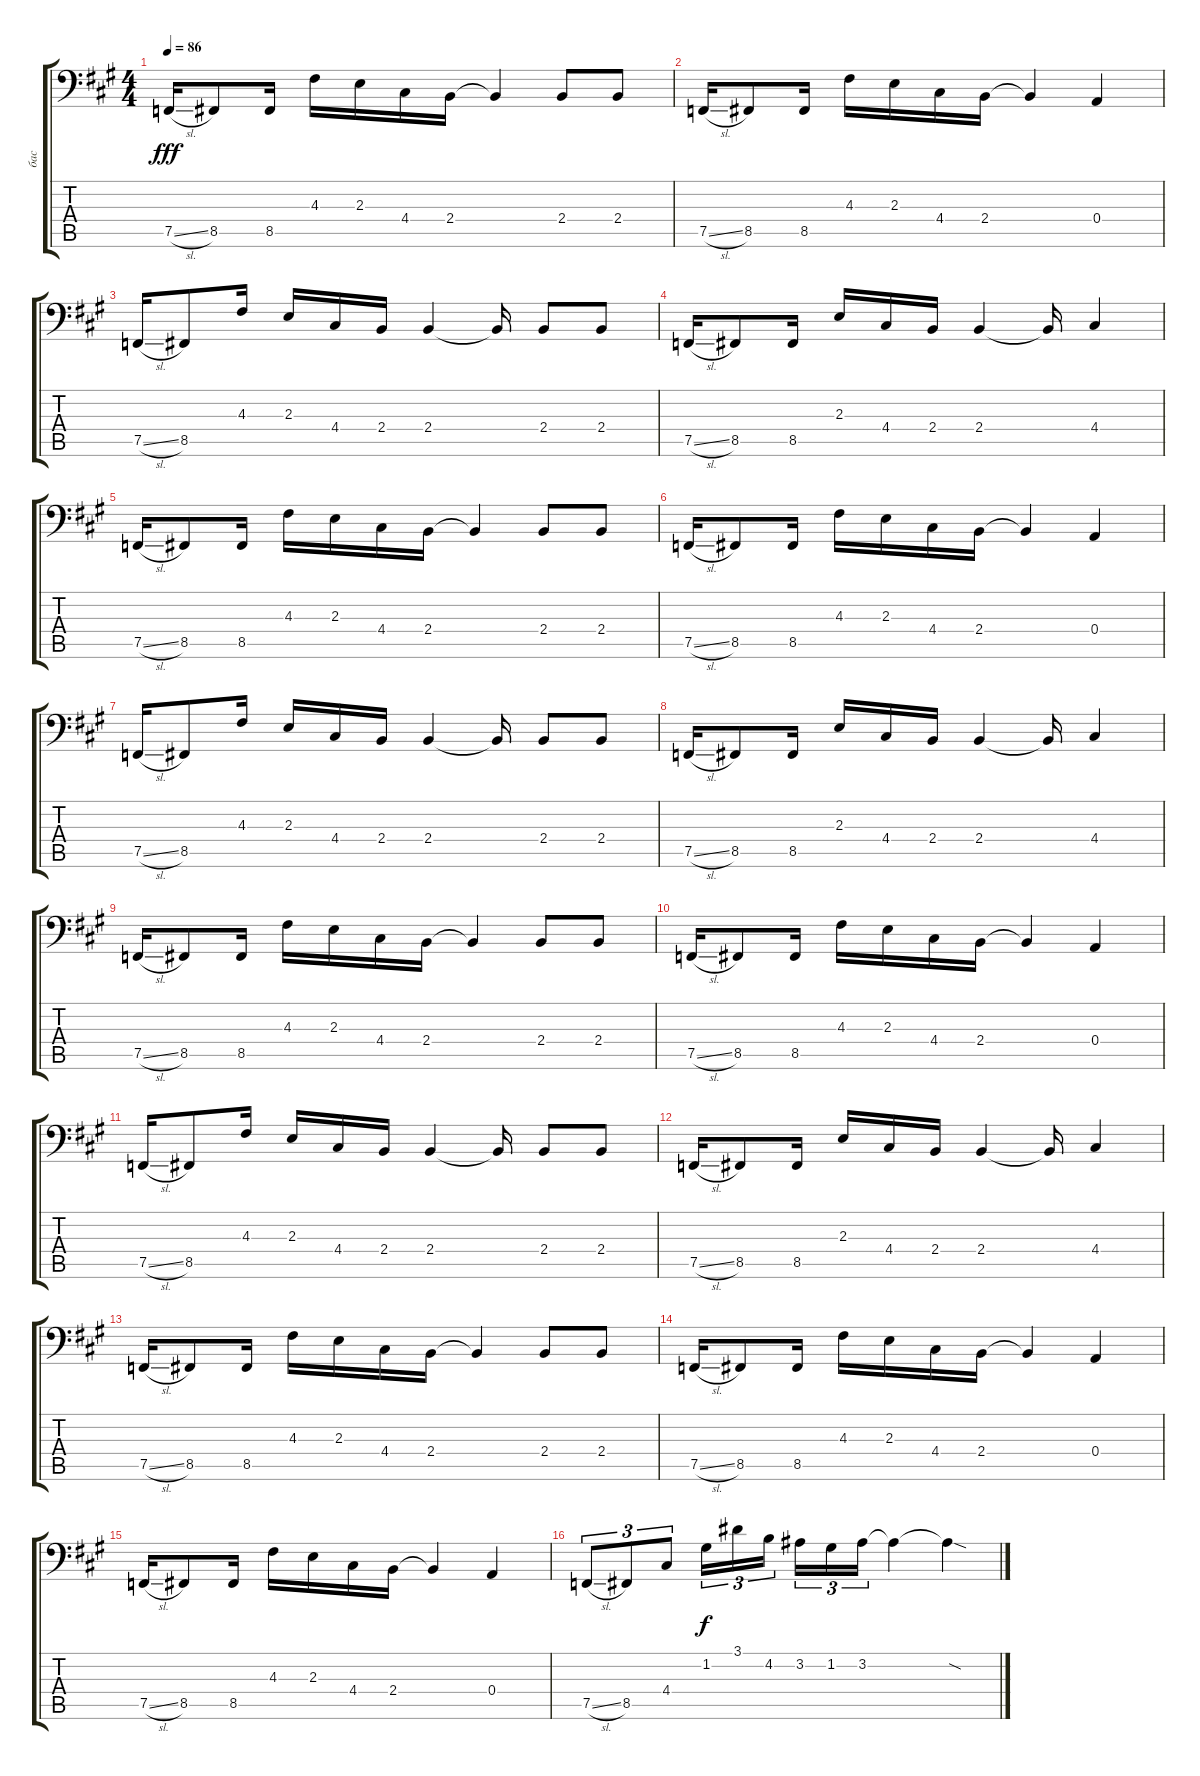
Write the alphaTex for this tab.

\track ("бас" "бас") {instrument electricbassfinger}
\staff {score tabs}
\tuning (C3 G2 D2 A1 Bb0 C0) {hide}
\ts (4 4)
\tempo 86
\clef f4
\ks f#minor
7.5{sl}.16{dy fff} 8.5.8 8.5.16 4.3.16 2.3.16 4.4.16 2.4.16 2.4{t}.4 2.4.8 2.4.8 |
7.5{sl}.16 8.5.8 8.5.16 4.3.16 2.3.16 4.4.16 2.4.16 2.4{t}.4 0.4.4 |
7.5{sl}.16 8.5.8 4.3.16 2.3.16 4.4.16 2.4.16 2.4.4 2.4{t}.16 2.4.8 2.4.8 |
7.5{sl}.16 8.5.8 8.5.16 2.3.16 4.4.16 2.4.16 2.4.4 2.4{t}.16 4.4.4 |
7.5{sl}.16 8.5.8 8.5.16 4.3.16 2.3.16 4.4.16 2.4.16 2.4{t}.4 2.4.8 2.4.8 |
7.5{sl}.16 8.5.8 8.5.16 4.3.16 2.3.16 4.4.16 2.4.16 2.4{t}.4 0.4.4 |
7.5{sl}.16 8.5.8 4.3.16 2.3.16 4.4.16 2.4.16 2.4.4 2.4{t}.16 2.4.8 2.4.8 |
7.5{sl}.16 8.5.8 8.5.16 2.3.16 4.4.16 2.4.16 2.4.4 2.4{t}.16 4.4.4 |
7.5{sl}.16 8.5.8 8.5.16 4.3.16 2.3.16 4.4.16 2.4.16 2.4{t}.4 2.4.8 2.4.8 |
7.5{sl}.16 8.5.8 8.5.16 4.3.16 2.3.16 4.4.16 2.4.16 2.4{t}.4 0.4.4 |
7.5{sl}.16 8.5.8 4.3.16 2.3.16 4.4.16 2.4.16 2.4.4 2.4{t}.16 2.4.8 2.4.8 |
7.5{sl}.16 8.5.8 8.5.16 2.3.16 4.4.16 2.4.16 2.4.4 2.4{t}.16 4.4.4 |
7.5{sl}.16 8.5.8 8.5.16 4.3.16 2.3.16 4.4.16 2.4.16 2.4{t}.4 2.4.8 2.4.8 |
7.5{sl}.16 8.5.8 8.5.16 4.3.16 2.3.16 4.4.16 2.4.16 2.4{t}.4 0.4.4 |
7.5{sl}.16 8.5.8 8.5.16 4.3.16 2.3.16 4.4.16 2.4.16 2.4{t}.4 0.4.4 |
7.5{sl}.8{tu (3 2)} 8.5.8{tu (3 2)} 4.4.8{tu (3 2)} 1.2.16{tu (3 2) dy f} 3.1.16{tu (3 2)} 4.2.16{tu (3 2) beam splitsecondary} 3.2.16{tu (3 2)} 1.2.16{tu (3 2)} 3.2.16{tu (3 2)} 3.2{t}.4 3.2{sod t}.4
